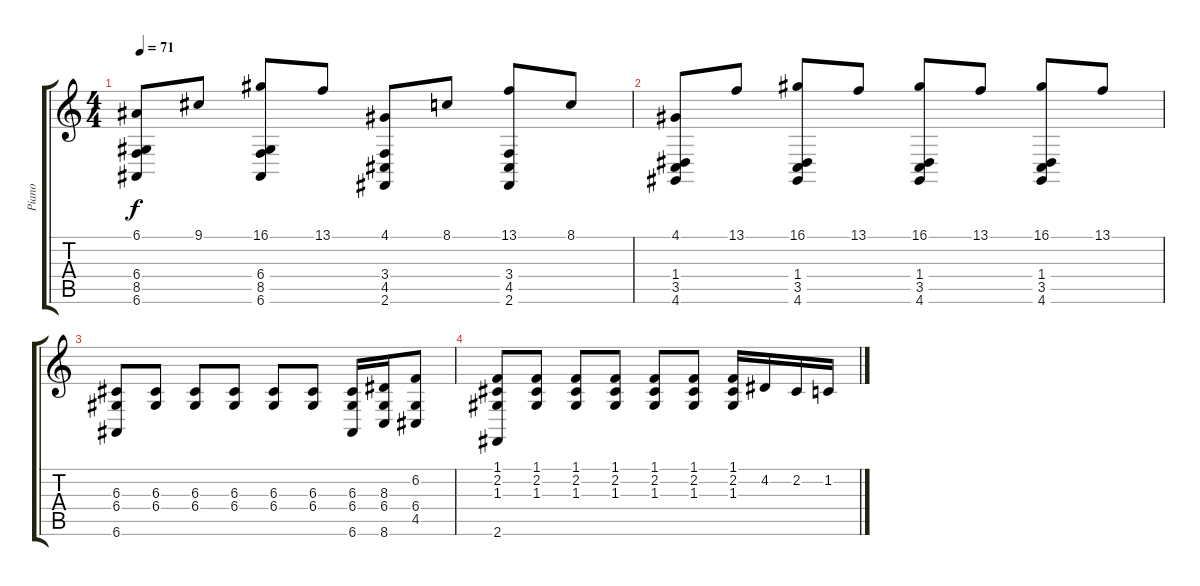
\track ("Piano" "Piano") {instrument acousticgrandpiano}
\staff {score tabs}
\tuning (E4 B3 G3 D3 A2 E2) {hide}
\ts (4 4)
\tempo 71
\clef g2
\ks c
(6.1 6.4 8.5 6.6).8{dy f} 9.1.8 (16.1 6.4 8.5 6.6).8 13.1.8 (4.1 3.4 4.5 2.6).8 8.1.8 (13.1 3.4 4.5 2.6).8 8.1.8 |
(4.1 1.4 3.5 4.6).8 13.1.8 (16.1 1.4 3.5 4.6).8 13.1.8 (16.1 1.4 3.5 4.6).8 13.1.8 (16.1 1.4 3.5 4.6).8 13.1.8 |
(6.3 6.4 6.6).8 (6.3 6.4).8 (6.3 6.4).8 (6.3 6.4).8 (6.3 6.4).8 (6.3 6.4).8 (6.3 6.4 6.6).16 (8.3 6.4 8.6).16 (6.2 6.4 4.5).8 |
(1.1 2.2 1.3 2.6).8 (1.1 2.2 1.3).8 (1.1 2.2 1.3).8 (1.1 2.2 1.3).8 (1.1 2.2 1.3).8 (1.1 2.2 1.3).8 (1.1 2.2 1.3).16 4.2.16 2.2.16 1.2.16
